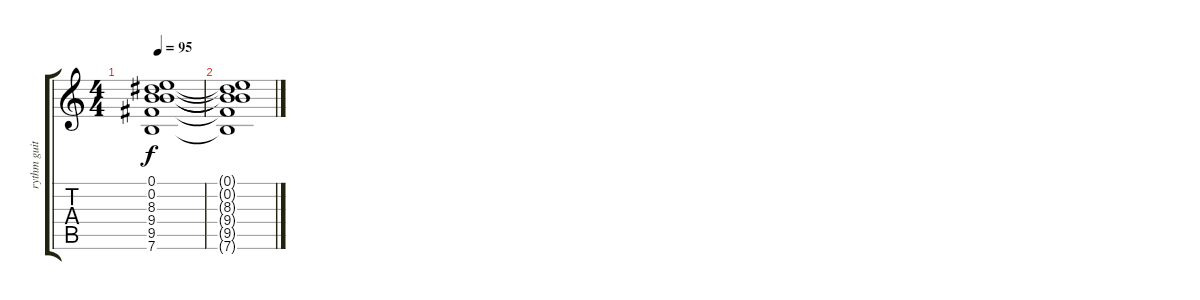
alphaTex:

\track ("rythm guitar" "rythm guit") {instrument acousticguitarsteel}
\staff {score tabs}
\tuning (E4 B3 G3 D3 A2 E2) {hide}
\ts (4 4)
\tempo 95
\clef g2
\ks c
(0.1 0.2 8.3 9.4 9.5 7.6).1{dy f} |
(0.1{t} 0.2{t} 8.3{t} 9.4{t} 9.5{t} 7.6{t}).1
